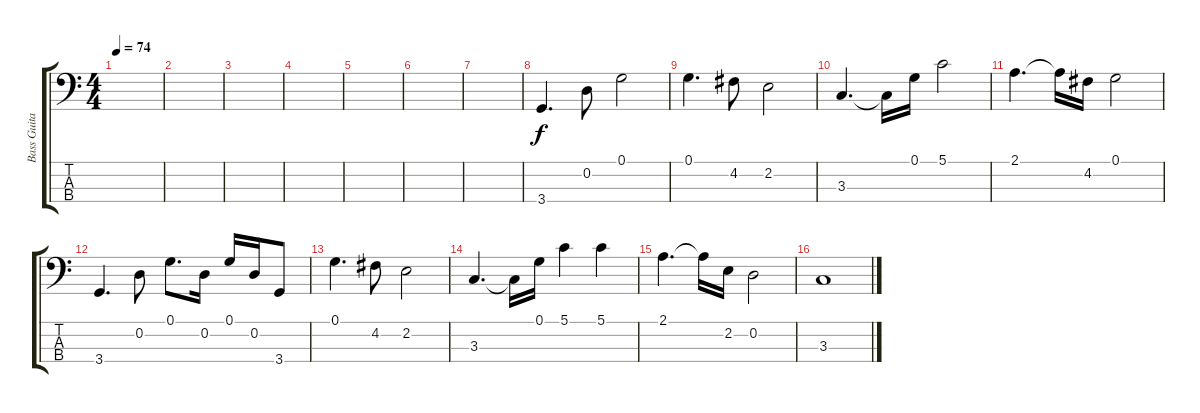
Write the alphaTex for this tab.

\track ("Bass Guitar" "Bass Guita") {instrument electricbassfinger}
\staff {score tabs}
\tuning (G2 D2 A1 E1) {hide}
\ts (4 4)
\tempo 74
\clef f4
\ks c
|
|
|
|
|
|
|
3.4.4{d} 0.2.8 0.1.2 |
0.1.4{d} 4.2.8 2.2.2 |
3.3.4{d} 3.3{t}.16 0.1.16 5.1.2 |
2.1.4{d} 2.1{t}.16 4.2.16 0.1.2 |
3.4.4{d} 0.2.8 0.1.8{d} 0.2.16 0.1.16 0.2.16 3.4.8 |
0.1.4{d} 4.2.8 2.2.2 |
3.3.4{d} 3.3{t}.16 0.1.16 5.1.4 5.1.4 |
2.1.4{d} 2.1{t}.16 2.2.16 0.2.2 |
3.3.1
